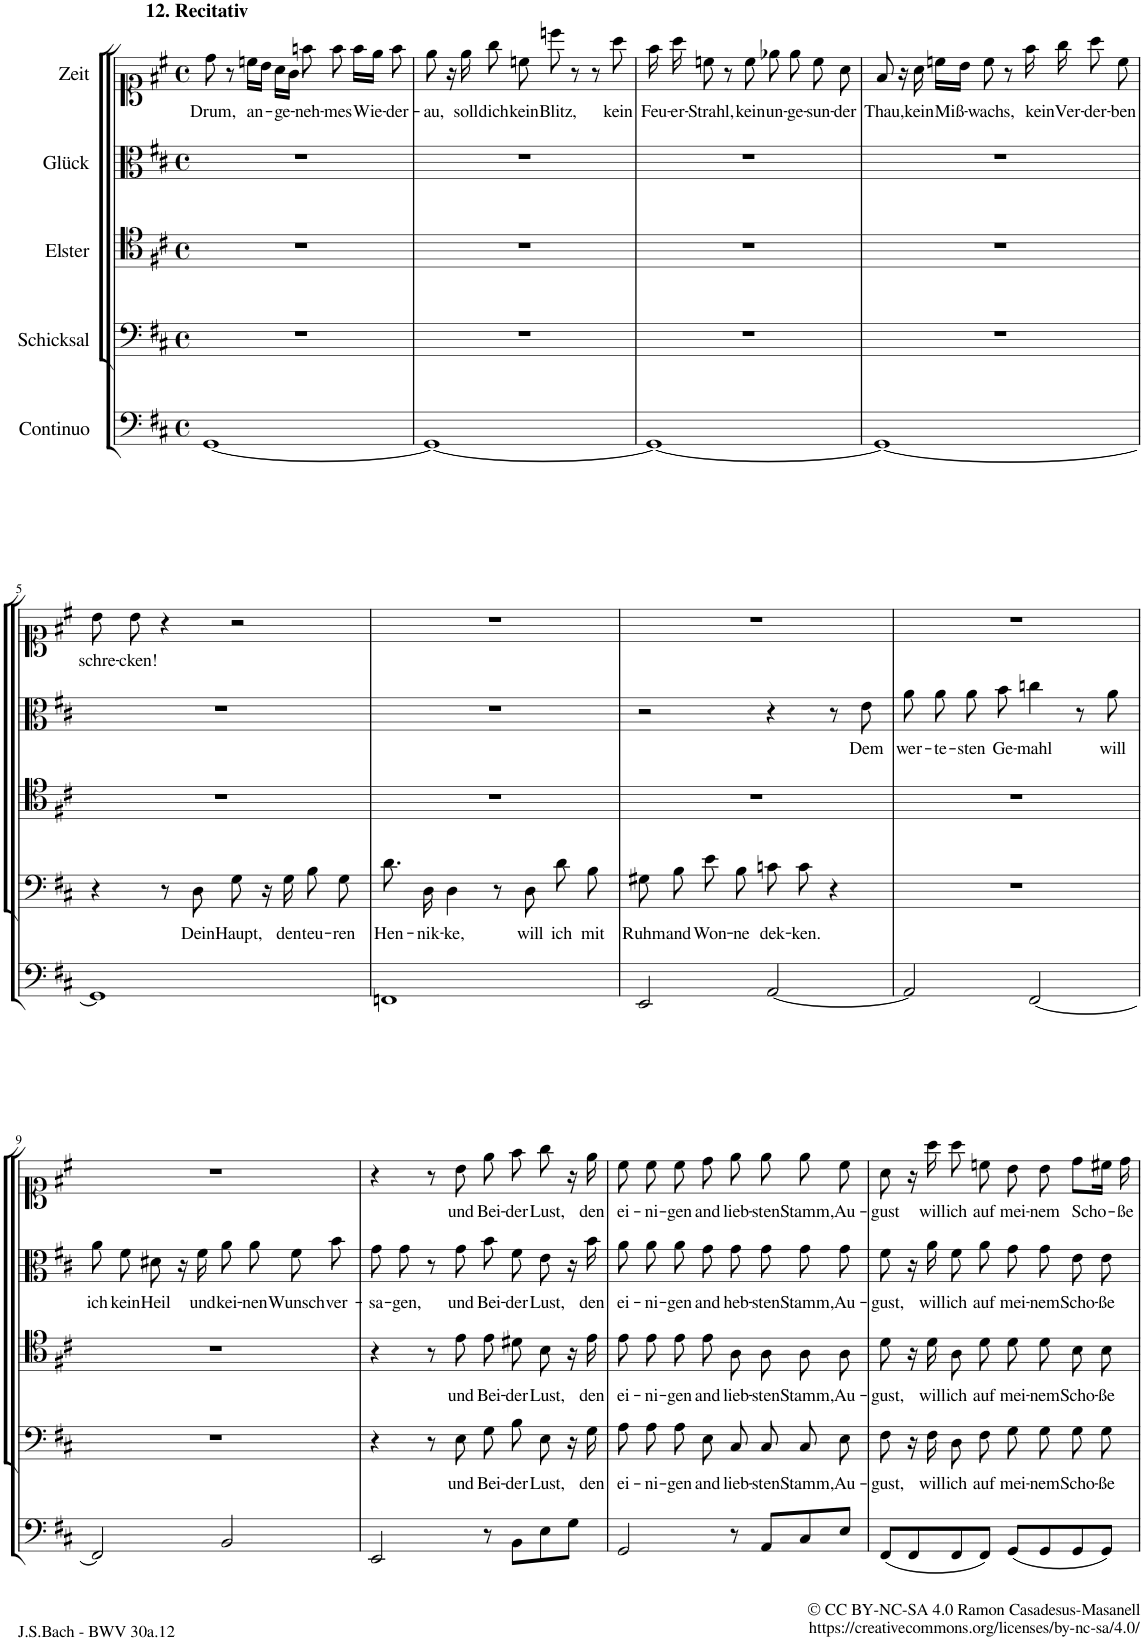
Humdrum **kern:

**kern	**kern	**text	**kern	**text	**kern	**text	**kern	**text
*part5	*part4	*part4	*part3	*part3	*part2	*part2	*part1	*part1
*staff5	*staff4	*staff4	*staff3	*staff3	*staff2	*staff2	*staff1	*staff1
*I"Continuo	*I"Schicksal	*	*I"Elster	*	*I"Glück	*	*I"Zeit	*
*clefF4	*clefF4	*	*clefC4	*	*clefC3	*	*clefC1	*
*k[f#c#]	*k[f#c#]	*	*k[f#c#]	*	*k[f#c#]	*	*k[f#c#]	*
*M4/4	*M4/4	*	*M4/4	*	*M4/4	*	*M4/4	*
*met(c)	*met(c)	*	*met(c)	*	*met(c)	*	*met(c)	*
=1	=1	=1	=1	=1	=1	=1	=1	=1
!	!	!	!	!	!	!	!LO:TX:a:B:t=12. Recitativ	!
!	!	!	!	!	!	!	!	!LO:LY:b
[<1GG	1r	.	1r	.	1r	.	8dd\	Drum,
.	.	.	.	.	.	.	8r	.
!	!	!	!	!	!	!	!	!LO:LY:b
.	.	.	.	.	.	.	16ccn\LL	an-
.	.	.	.	.	.	.	16b\JJ	.
!	!	!	!	!	!	!	!	!LO:LY:b
.	.	.	.	.	.	.	16a\LL	-ge-
.	.	.	.	.	.	.	16g\JJ	.
!	!	!	!	!	!	!	!	!LO:LY:b
.	.	.	.	.	.	.	8ffn\	-neh-
!	!	!	!	!	!	!	!	!LO:LY:b
.	.	.	.	.	.	.	8ff\	-mes
!	!	!	!	!	!	!	!	!LO:LY:b
.	.	.	.	.	.	.	16ff\LL	Wie-
.	.	.	.	.	.	.	16ee\JJ	.
!	!	!	!	!	!	!	!	!LO:LY:b
.	.	.	.	.	.	.	8ff\	-der-
=2	=2	=2	=2	=2	=2	=2	=2	=2
!	!	!	!	!	!	!	!	!LO:LY:b
1GG_	1r	.	1r	.	1r	.	8ee\	-au,
.	.	.	.	.	.	.	16r	.
!	!	!	!	!	!	!	!	!LO:LY:b
.	.	.	.	.	.	.	16ee\	soll
!	!	!	!	!	!	!	!	!LO:LY:b
.	.	.	.	.	.	.	8gg\	dich
!	!	!	!	!	!	!	!	!LO:LY:b
.	.	.	.	.	.	.	8ccn\	kein
!	!	!	!	!	!	!	!	!LO:LY:b
.	.	.	.	.	.	.	8cccn\	Blitz,
.	.	.	.	.	.	.	8r	.
.	.	.	.	.	.	.	8r	.
!	!	!	!	!	!	!	!	!LO:LY:b
.	.	.	.	.	.	.	8aa\	kein
=3	=3	=3	=3	=3	=3	=3	=3	=3
!	!	!	!	!	!	!	!	!LO:LY:b
1GG_	1r	.	1r	.	1r	.	16ff#\	Feu-
!	!	!	!	!	!	!	!	!LO:LY:b
.	.	.	.	.	.	.	16aa\	-er-
!	!	!	!	!	!	!	!	!LO:LY:b
.	.	.	.	.	.	.	8ccn\	-Strahl,
.	.	.	.	.	.	.	8r	.
!	!	!	!	!	!	!	!	!LO:LY:b
.	.	.	.	.	.	.	8cc\	kein
!	!	!	!	!	!	!	!	!LO:LY:b
.	.	.	.	.	.	.	8ee-X\	un-
!	!	!	!	!	!	!	!	!LO:LY:b
.	.	.	.	.	.	.	8ee-\	-ge-
!	!	!	!	!	!	!	!	!LO:LY:b
.	.	.	.	.	.	.	8cc\	-sun-
!	!	!	!	!	!	!	!	!LO:LY:b
.	.	.	.	.	.	.	8a\	-der
=4	=4	=4	=4	=4	=4	=4	=4	=4
!	!	!	!	!	!	!	!	!LO:LY:b
1GG_	1r	.	1r	.	1r	.	8f#/	Thau,
.	.	.	.	.	.	.	16r	.
!	!	!	!	!	!	!	!	!LO:LY:b
.	.	.	.	.	.	.	16a\	kein
!	!	!	!	!	!	!	!	!LO:LY:b
.	.	.	.	.	.	.	16ccn\LL	Miß-
.	.	.	.	.	.	.	16b\JJ	.
!	!	!	!	!	!	!	!	!LO:LY:b
.	.	.	.	.	.	.	8cc\	-wachs,
.	.	.	.	.	.	.	8r	.
!	!	!	!	!	!	!	!	!LO:LY:b
.	.	.	.	.	.	.	16ff#\	keinVer-
.	.	.	.	.	.	.	16gg\	.
!	!	!	!	!	!	!	!	!LO:LY:b
.	.	.	.	.	.	.	8aa\	-der-
!	!	!	!	!	!	!	!	!LO:LY:b
.	.	.	.	.	.	.	8cc\	-ben
!!LO:LB:g=z
=5	=5	=5	=5	=5	=5	=5	=5	=5
!	!	!	!	!	!	!	!	!LO:LY:b
1GG]	4r	.	1r	.	1r	.	8b\	schre-
!	!	!	!	!	!	!	!	!LO:LY:b
.	.	.	.	.	.	.	8b\	-cken!
.	8r	.	.	.	.	.	4r	.
!	!	!LO:LY:b	!	!	!	!	!	!
.	8D\	Dein	.	.	.	.	.	.
!	!	!LO:LY:b	!	!	!	!	!	!
.	8G\	Haupt,	.	.	.	.	2r	.
.	16r	.	.	.	.	.	.	.
!	!	!LO:LY:b	!	!	!	!	!	!
.	16G\	den	.	.	.	.	.	.
!	!	!LO:LY:b	!	!	!	!	!	!
.	8B\L	teu-	.	.	.	.	.	.
!	!	!LO:LY:b	!	!	!	!	!	!
.	8G\J	-ren	.	.	.	.	.	.
=6	=6	=6	=6	=6	=6	=6	=6	=6
!	!	!LO:LY:b	!	!	!	!	!	!
1FFn	8.d\L	Hen-	1r	.	1r	.	1r	.
!	!	!LO:LY:b	!	!	!	!	!	!
.	16D\Jk	-nik-	.	.	.	.	.	.
!	!	!LO:LY:b	!	!	!	!	!	!
.	4D\	-ke,	.	.	.	.	.	.
.	8r	.	.	.	.	.	.	.
!	!	!LO:LY:b	!	!	!	!	!	!
.	8D\	will	.	.	.	.	.	.
!	!	!LO:LY:b	!	!	!	!	!	!
.	8d\L	ich	.	.	.	.	.	.
!	!	!LO:LY:b	!	!	!	!	!	!
.	8B\J	mit	.	.	.	.	.	.
=7	=7	=7	=7	=7	=7	=7	=7	=7
!	!	!LO:LY:b	!	!	!	!	!	!
2EE/	8G#X\L	Ruhm	1r	.	2r	.	1r	.
!	!	!LO:LY:b	!	!	!	!	!	!
.	8B\J	and	.	.	.	.	.	.
!	!	!LO:LY:b	!	!	!	!	!	!
.	8e\L	Won-	.	.	.	.	.	.
!	!	!LO:LY:b	!	!	!	!	!	!
.	8B\J	-ne	.	.	.	.	.	.
!	!	!LO:LY:b	!	!	!	!	!	!
[<2AA/	8cn\L	dek-	.	.	4r	.	.	.
!	!	!LO:LY:b	!	!	!	!	!	!
.	8c\J	-ken.	.	.	.	.	.	.
.	4r	.	.	.	8r	.	.	.
!	!	!	!	!	!	!LO:LY:b	!	!
.	.	.	.	.	8e\	Dem	.	.
=8	=8	=8	=8	=8	=8	=8	=8	=8
!	!	!	!	!	!	!LO:LY:b	!	!
2AA/]	1r	.	1r	.	8a\L	wer-	1r	.
!	!	!	!	!	!	!LO:LY:b	!	!
.	.	.	.	.	8a\J	-te-	.	.
!	!	!	!	!	!	!LO:LY:b	!	!
.	.	.	.	.	8a\L	-sten	.	.
!	!	!	!	!	!	!LO:LY:b	!	!
.	.	.	.	.	8b\J	Ge-	.	.
!	!	!	!	!	!	!LO:LY:b	!	!
[<2FF#/	.	.	.	.	4ccn\	-mahl	.	.
.	.	.	.	.	8r	.	.	.
!	!	!	!	!	!	!LO:LY:b	!	!
.	.	.	.	.	8a\	will	.	.
!!LO:LB:g=z
=9	=9	=9	=9	=9	=9	=9	=9	=9
!	!	!	!	!	!	!LO:LY:b	!	!
2FF#/]	1r	.	1r	.	8a\L	ich	1r	.
!	!	!	!	!	!	!LO:LY:b	!	!
.	.	.	.	.	8f#\J	kein	.	.
!	!	!	!	!	!	!LO:LY:b	!	!
.	.	.	.	.	8d#X\	Heil	.	.
.	.	.	.	.	16r	.	.	.
!	!	!	!	!	!	!LO:LY:b	!	!
.	.	.	.	.	16f#\	und	.	.
!	!	!	!	!	!	!LO:LY:b	!	!
2BB/	.	.	.	.	8a\L	kei-	.	.
!	!	!	!	!	!	!LO:LY:b	!	!
.	.	.	.	.	8a\J	-nen	.	.
!	!	!	!	!	!	!LO:LY:b	!	!
.	.	.	.	.	8f#\L	Wunsch	.	.
!	!	!	!	!	!	!LO:LY:b	!	!
.	.	.	.	.	8b\J	ver-	.	.
=10	=10	=10	=10	=10	=10	=10	=10	=10
!	!	!	!	!	!	!LO:LY:b	!	!
2EE/	4r	.	4r	.	8g\L	-sa-	4r	.
!	!	!	!	!	!	!LO:LY:b	!	!
.	.	.	.	.	8g\J	-gen,	.	.
.	8r	.	8r	.	8r	.	8r	.
!	!	!LO:LY:b	!	!LO:LY:b	!	!LO:LY:b	!	!LO:LY:b
.	8E\	und	8e\	und	8g\	und	8b\	und
!	!	!LO:LY:b	!	!LO:LY:b	!	!LO:LY:b	!	!LO:LY:b
8r	8G\L	Bei-	8e\L	Bei-	8b\L	Bei-	8ee\	Bei-
!	!	!LO:LY:b	!	!LO:LY:b	!	!LO:LY:b	!	!LO:LY:b
8BB\L	8B\J	-der	8d#X\J	-der	8f#\J	-der	8ff#\	-der
!	!	!LO:LY:b	!	!LO:LY:b	!	!LO:LY:b	!	!LO:LY:b
8E\	8E\	Lust,	8B\	Lust,	8e\	Lust,	8gg\	Lust,
8G\J	16r	.	16r	.	16r	.	16r	.
!	!	!LO:LY:b	!	!LO:LY:b	!	!LO:LY:b	!	!LO:LY:b
.	16G\	den	16e\	den	16b\	den	16ee\	den
=11	=11	=11	=11	=11	=11	=11	=11	=11
!	!	!LO:LY:b	!	!LO:LY:b	!	!LO:LY:b	!	!LO:LY:b
2GG/	8A\L	ei-	8e\L	ei-	8a\L	ei-	8cc#\	ei-
!	!	!LO:LY:b	!	!LO:LY:b	!	!LO:LY:b	!	!LO:LY:b
.	8A\J	-ni-	8e\J	-ni-	8a\J	-ni-	8cc#\	-ni-
!	!	!LO:LY:b	!	!LO:LY:b	!	!LO:LY:b	!	!LO:LY:b
.	8A\L	-gen	8e\L	-gen	8a\L	-gen	8cc#\	-gen
!	!	!LO:LY:b	!	!LO:LY:b	!	!LO:LY:b	!	!LO:LY:b
.	8E\J	and	8e\J	and	8g\J	and	8dd\	and
!	!	!LO:LY:b	!	!LO:LY:b	!	!LO:LY:b	!	!LO:LY:b
8r	8C#/L	lieb-	8A\L	lieb-	8g\L	heb-	8ee\	lieb-
!	!	!LO:LY:b	!	!LO:LY:b	!	!LO:LY:b	!	!LO:LY:b
8AA/L	8C#/J	-sten	8A\J	-sten	8g\J	-sten	8ee\	-sten
!	!	!LO:LY:b	!	!LO:LY:b	!	!LO:LY:b	!	!LO:LY:b
8C#/	8C#\L	Stamm,	8A\L	Stamm,	8g\L	Stamm,	8ee\	Stamm,
!	!	!LO:LY:b	!	!LO:LY:b	!	!LO:LY:b	!	!LO:LY:b
8E/J	8E\J	Au-	8A\J	Au-	8g\J	Au-	8cc#\	Au-
=12	=12	=12	=12	=12	=12	=12	=12	=12
!	!	!LO:LY:b	!	!LO:LY:b	!	!LO:LY:b	!	!LO:LY:b
(8FF#/L	8F#\	-gust,	8d\	-gust,	8f#\	-gust,	8a\	-gust
8FF#/	16r	.	16r	.	16r	.	16r	.
!	!	!LO:LY:b	!	!LO:LY:b	!	!LO:LY:b	!	!LO:LY:b
.	16F#\	will	16d\	will	16a\	will	16aa\	will
!	!	!LO:LY:b	!	!LO:LY:b	!	!LO:LY:b	!	!LO:LY:b
8FF#/	8D\L	ich	8A\L	ich	8f#\L	ich	8aa\	ich
!	!	!LO:LY:b	!	!LO:LY:b	!	!LO:LY:b	!	!LO:LY:b
8FF#/J)	8F#\J	auf	8d\J	auf	8a\J	auf	8ccn\	auf
!	!	!LO:LY:b	!	!LO:LY:b	!	!LO:LY:b	!	!LO:LY:b
(8GG/L	8G\L	mei-	8d\L	mei-	8g\L	mei-	8b\	mei-
!	!	!LO:LY:b	!	!LO:LY:b	!	!LO:LY:b	!	!LO:LY:b
8GG/	8G\J	-nem	8d\J	-nem	8g\J	-nem	8b\	-nem
!	!	!LO:LY:b	!	!LO:LY:b	!	!LO:LY:b	!	!LO:LY:b
8GG/	8G\L	Scho-	8B\L	Scho-	8e\L	Scho-	8dd\L	Scho-
!	!	!LO:LY:b	!	!LO:LY:b	!	!LO:LY:b	!	!
8GG/J)	8G\J	-ße	8B\J	-ße	8e\J	-ße	16cc#X\Jk	.
!	!	!	!	!	!	!	!	!LO:LY:b
.	.	.	.	.	.	.	16dd\	-ße
=	=	=	=	=	=	=	=	=
*-	*-	*-	*-	*-	*-	*-	*-	*-
